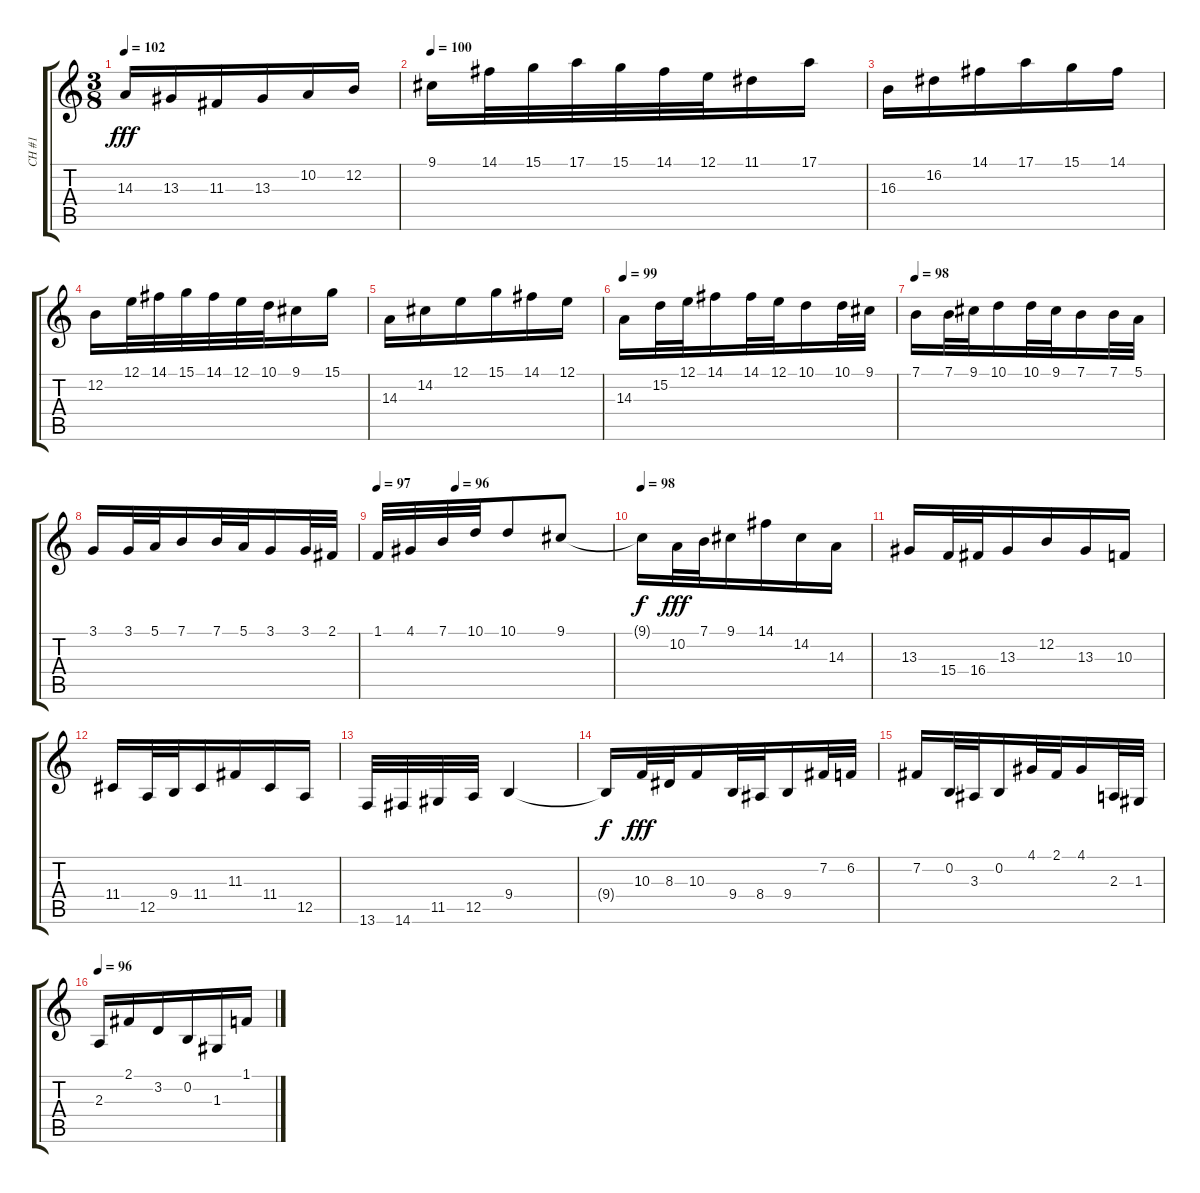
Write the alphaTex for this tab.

\track ("CH #1" "CH #1") {instrument harpsichord}
\staff {score tabs}
\tuning (E4 B3 G3 D3 A2 E2) {hide}
\ts (3 8)
\tempo 102
\clef g2
\ks c
14.3.16{dy fff} 13.3.16 11.3.16 13.3.16 10.2.16 12.2.16 |
\tempo 100
9.1.16 14.1.32 15.1.32 17.1.32 15.1.32 14.1.32 12.1.32 11.1.16 17.1.16 |
16.3.16 16.2.16 14.1.16 17.1.16 15.1.16 14.1.16 |
12.2.16 12.1.32 14.1.32 15.1.32 14.1.32 12.1.32 10.1.32 9.1.16 15.1.16 |
14.3.16 14.2.16 12.1.16 15.1.16 14.1.16 12.1.16 |
\tempo 99
14.3.16 15.2.32 12.1.32 14.1.16 14.1.32 12.1.32 10.1.16 10.1.32 9.1.32 |
\tempo 98
7.1.16 7.1.32 9.1.32 10.1.16 10.1.32 9.1.32 7.1.16 7.1.32 5.1.32 |
3.1.16 3.1.32 5.1.32 7.1.16 7.1.32 5.1.32 3.1.16 3.1.32 2.1.32 |
\tempo 97
\tempo (96 0.3333333333333333)
1.1.32 4.1.32 7.1.32 10.1.32 10.1.8 9.1.8 |
\tempo 98
9.1{t}.16{dy f} 10.2.32{dy fff} 7.1.32 9.1.16 14.1.16 14.2.16 14.3.16 |
13.3.16 15.4.32 16.4.32 13.3.16 12.2.16 13.3.16 10.3.16 |
11.4.16 12.5.32 9.4.32 11.4.16 11.3.16 11.4.16 12.5.16 |
13.6.32 14.6.32 11.5.32 12.5.32 9.4.4 |
9.4{t}.16{dy f} 10.3.32{dy fff} 8.3.32 10.3.16 9.4.32 8.4.32 9.4.16 7.2.32 6.2.32 |
7.2.16 0.2.32 3.3.32 0.2.16 4.1.32 2.1.32 4.1.16 2.3.32 1.3.32 |
\tempo 96
2.3.16 2.1.16 3.2.16 0.2.16 1.3.16 1.1.16
